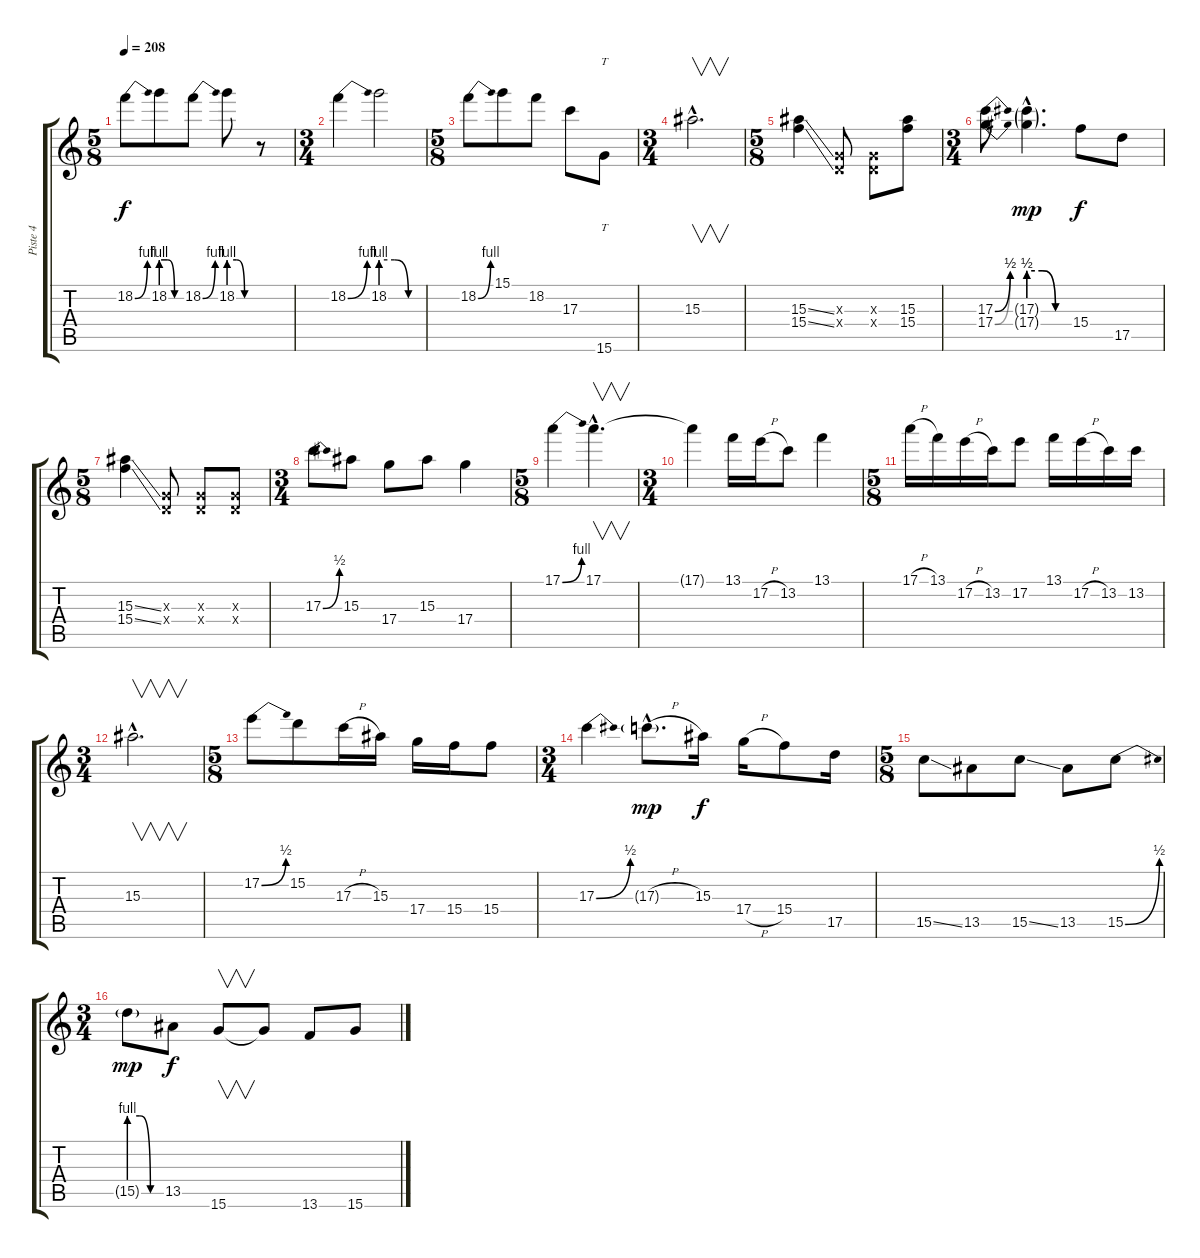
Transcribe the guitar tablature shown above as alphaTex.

\track ("Piste 4" "Piste 4") {instrument distortionguitar}
\staff {score tabs}
\tuning (E4 B3 G3 D3 A2 E2) {hide}
\ts (5 8)
\tempo 208
\clef g2
\ks c
18.2{be (bend 0 0 60 4)}.8{dy f} 18.2{be (custom 0 4 20 4 40 0 60 0)}.8 18.2{be (bend 0 0 60 4)}.8 18.2{be (custom 0 4 20 4 40 0 60 0)}.8 r.8 |
\ts (3 4)
18.2{be (bend 0 0 60 4)}.4 18.2{be (custom 0 4 20 4 40 0 60 0)}.2 |
\ts (5 8)
18.2{be (bend 0 0 60 4)}.8 15.1.8 18.2.8 17.3.8 15.6.8{tt} |
\ts (3 4)
15.3{hac}.2{v d} |
\ts (5 8)
(15.3{ss} 15.4{ss}).4 (0.3{x} 0.4{x}).8 (0.3{x} 0.4{x}).8 (15.3 15.4).8 |
\ts (3 4)
(17.3{be (bend 0 0 60 2)} 17.4{be (bend 0 0 60 2)}).8 (17.3{be (custom 0 2 20 2 40 0 60 0) g hac} 17.4{be (custom 0 2 20 2 40 0 60 0) g hac}).4{d dy mp} 15.4.8{dy f} 17.5.8 |
\ts (5 8)
(15.3{ss} 15.4{ss}).4 (0.3{x} 0.4{x}).8 (0.3{x} 0.4{x}).8 (0.3{x} 0.4{x}).8 |
\ts (3 4)
17.3{be (bend 0 0 60 2)}.8 15.3.8 17.4.8 15.3.8 17.4.4 |
\ts (5 8)
17.1{be (bend 0 0 60 4)}.4 17.1{hac}.4{v d} |
\ts (3 4)
17.1{t}.4 13.1.16 17.2{h}.16 13.2.8 13.1.4 |
\ts (5 8)
17.1{h}.16 13.1.16 17.2{h}.16 13.2.16 17.2.8 13.1.16 17.2{h}.16 13.2.16 13.2.16 |
\ts (3 4)
15.3{hac}.2{v d} |
\ts (5 8)
17.2{be (bend 0 0 60 2)}.8 15.2.8 17.3{h}.16 15.3.16 17.4.16 15.4.16 15.4.8 |
\ts (3 4)
17.3{be (bend 0 0 60 2)}.4 17.3{h g hac}.8{d dy mp} 15.3.16{dy f} 17.4{h}.16 15.4.8 17.5.16 |
\ts (5 8)
15.5{ss}.8 13.5.8 15.5{ss}.8 13.5.8 15.5{be (bend 0 0 60 2)}.8 |
\ts (3 4)
15.5{be (custom 0 4 20 4 40 0 60 0) g}.8{dy mp} 13.5.8{dy f} 15.6.8{v} 15.6{t}.8 13.6.8 15.6.8
